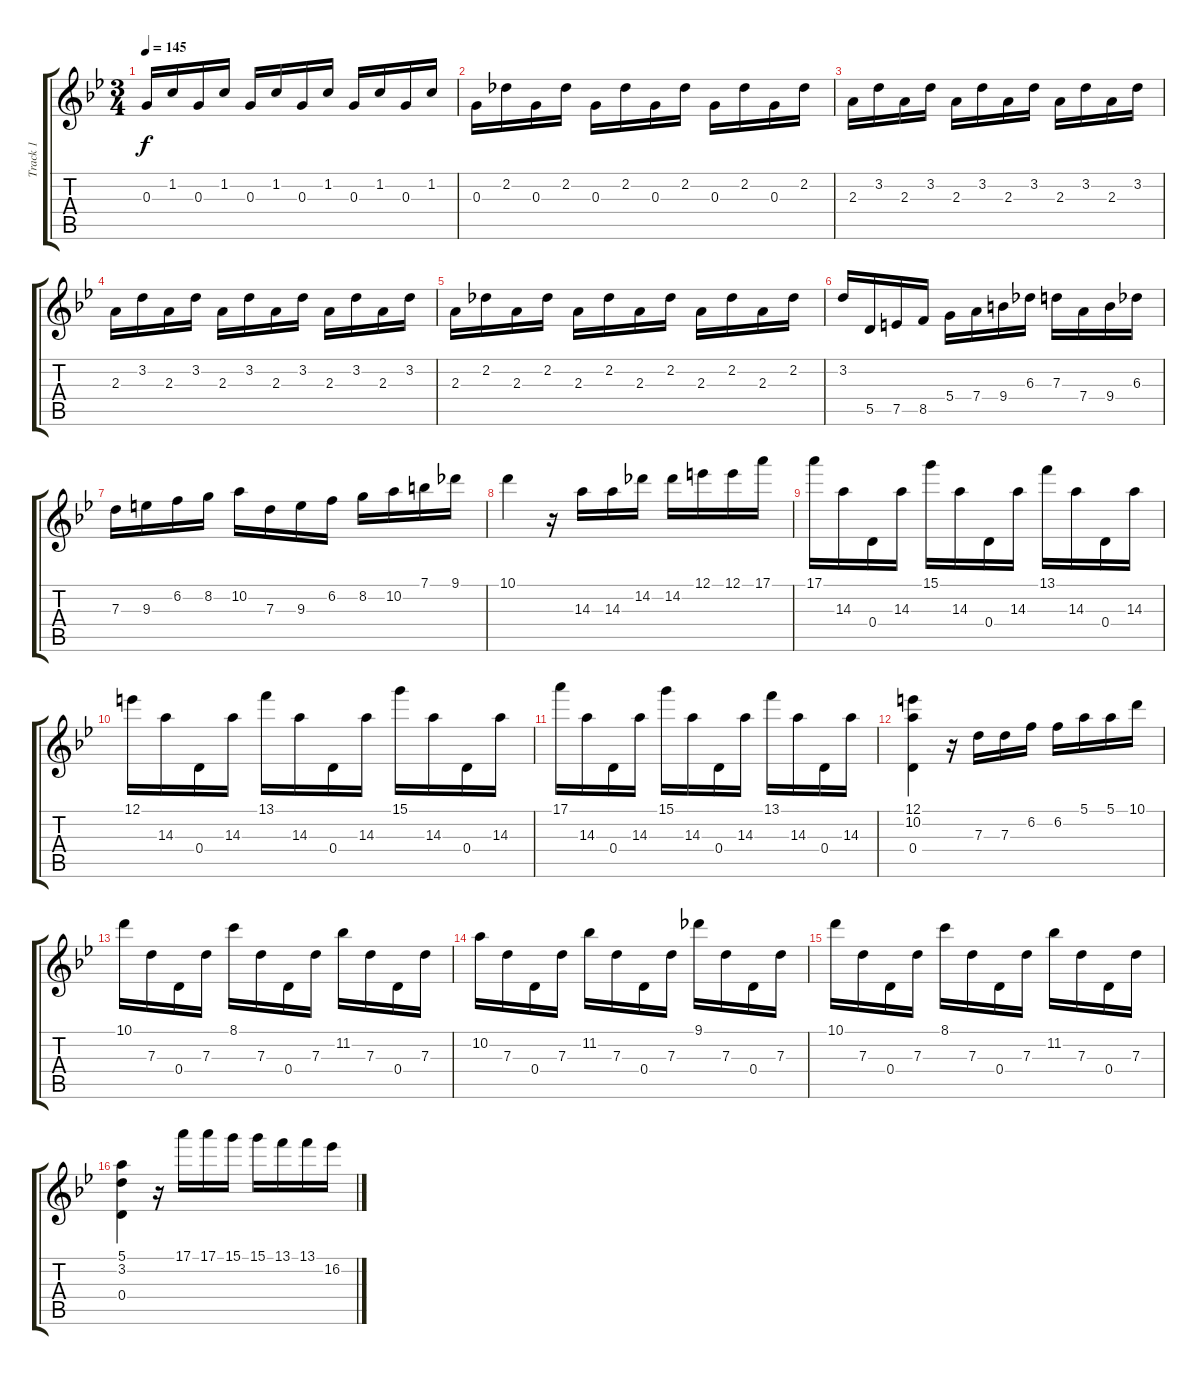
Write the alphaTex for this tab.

\track ("Track 1" "Track 1") {instrument overdrivenguitar}
\staff {score tabs}
\tuning (E4 B3 G3 D3 A2 E2) {hide}
\ts (3 4)
\tempo 145
\clef g2
\ks bb
0.3.16{dy f} 1.2.16 0.3.16 1.2.16 0.3.16 1.2.16 0.3.16 1.2.16 0.3.16 1.2.16 0.3.16 1.2.16 |
0.3.16 2.2.16 0.3.16 2.2.16 0.3.16 2.2.16 0.3.16 2.2.16 0.3.16 2.2.16 0.3.16 2.2.16 |
2.3.16 3.2.16 2.3.16 3.2.16 2.3.16 3.2.16 2.3.16 3.2.16 2.3.16 3.2.16 2.3.16 3.2.16 |
2.3.16 3.2.16 2.3.16 3.2.16 2.3.16 3.2.16 2.3.16 3.2.16 2.3.16 3.2.16 2.3.16 3.2.16 |
2.3.16 2.2.16 2.3.16 2.2.16 2.3.16 2.2.16 2.3.16 2.2.16 2.3.16 2.2.16 2.3.16 2.2.16 |
3.2.16 5.5.16 7.5.16 8.5.16 5.4.16 7.4.16 9.4.16 6.3.16 7.3.16 7.4.16 9.4.16 6.3.16 |
7.3.16 9.3.16 6.2.16 8.2.16 10.2.16 7.3.16 9.3.16 6.2.16 8.2.16 10.2.16 7.1.16 9.1.16 |
10.1.4 r.16 14.3.16 14.3.16 14.2.16 14.2.16 12.1.16 12.1.16 17.1.16 |
17.1.16 14.3.16 0.4.16 14.3.16 15.1.16 14.3.16 0.4.16 14.3.16 13.1.16 14.3.16 0.4.16 14.3.16 |
12.1.16 14.3.16 0.4.16 14.3.16 13.1.16 14.3.16 0.4.16 14.3.16 15.1.16 14.3.16 0.4.16 14.3.16 |
17.1.16 14.3.16 0.4.16 14.3.16 15.1.16 14.3.16 0.4.16 14.3.16 13.1.16 14.3.16 0.4.16 14.3.16 |
(12.1 10.2 0.4).4 r.16 7.3.16 7.3.16 6.2.16 6.2.16 5.1.16 5.1.16 10.1.16 |
10.1.16 7.3.16 0.4.16 7.3.16 8.1.16 7.3.16 0.4.16 7.3.16 11.2.16 7.3.16 0.4.16 7.3.16 |
10.2.16 7.3.16 0.4.16 7.3.16 11.2.16 7.3.16 0.4.16 7.3.16 9.1.16 7.3.16 0.4.16 7.3.16 |
10.1.16 7.3.16 0.4.16 7.3.16 8.1.16 7.3.16 0.4.16 7.3.16 11.2.16 7.3.16 0.4.16 7.3.16 |
(5.1 3.2 0.4).4 r.16 17.1.16 17.1.16 15.1.16 15.1.16 13.1.16 13.1.16 16.2.16
